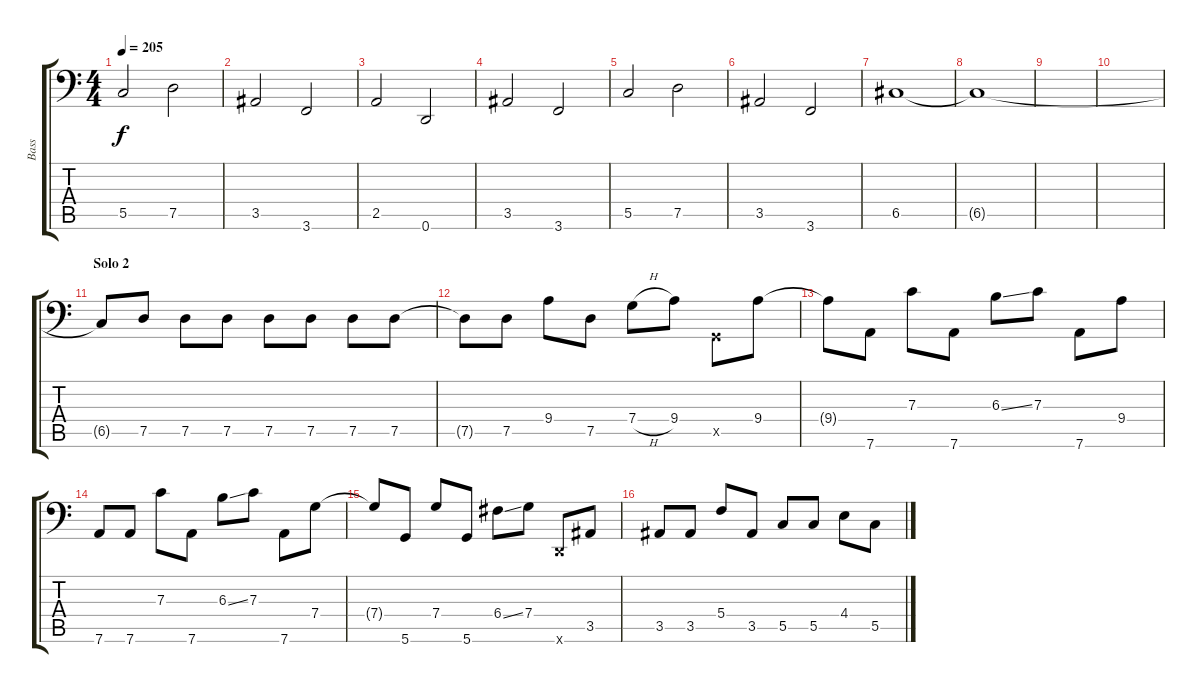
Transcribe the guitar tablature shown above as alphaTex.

\track ("Bass" "Bass") {instrument electricbasspick}
\staff {score tabs}
\tuning (D3 A2 F2 C2 G1 D1) {hide}
\ts (4 4)
\tempo 205
\clef f4
\ks c
5.5.2{dy f} 7.5.2 |
3.5.2 3.6.2 |
2.5.2 0.6.2 |
3.5.2 3.6.2 |
5.5.2 7.5.2 |
3.5.2 3.6.2 |
6.5.1 |
6.5{t}.1 |
|
|
\section ("" "Solo 2")
6.5{t}.8 7.5.8 7.5.8 7.5.8 7.5.8 7.5.8 7.5.8 7.5.8 |
7.5{t}.8 7.5.8 9.4.8 7.5.8 7.4{h}.8 9.4.8 0.5{x}.8 9.4.8 |
9.4{t}.8 7.6.8 7.3.8 7.6.8 6.3{ss}.8 7.3.8 7.6.8 9.4.8 |
7.6.8 7.6.8 7.3.8 7.6.8 6.3{ss}.8 7.3.8 7.6.8 7.4.8 |
7.4{t}.8 5.6.8 7.4.8 5.6.8 6.4{ss}.8 7.4.8 0.6{x}.8 3.5.8 |
3.5.8 3.5.8 5.4.8 3.5.8 5.5.8 5.5.8 4.4.8 5.5.8
